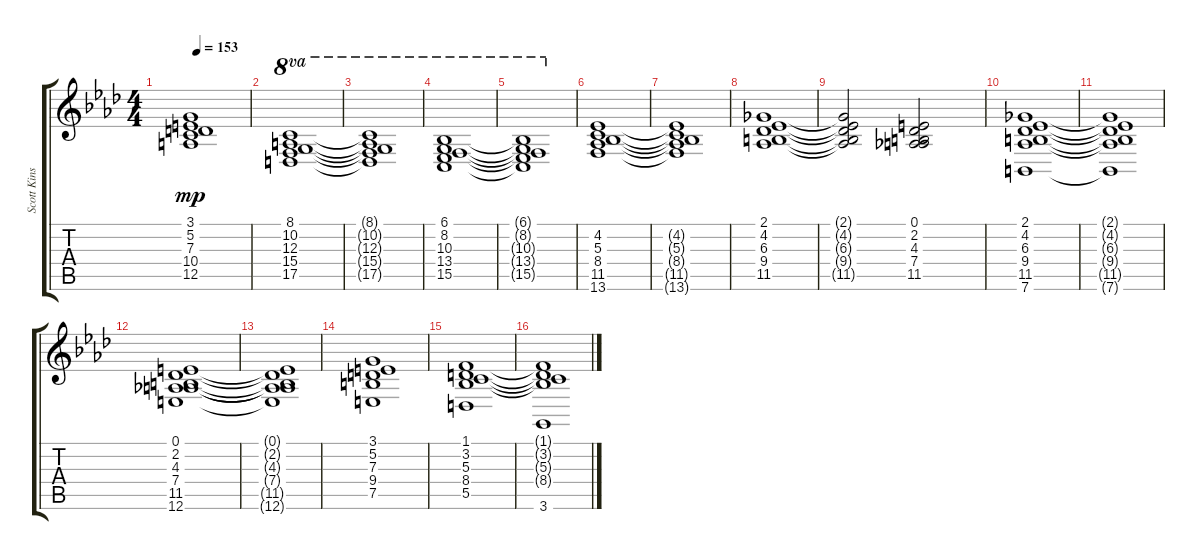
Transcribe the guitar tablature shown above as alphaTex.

\track ("Scott Kinsey - Keyboard #2" "Scott Kins") {instrument synthstrings1}
\staff {score tabs}
\tuning (E4 B3 G3 D3 A2 E2) {hide}
\ts (4 4)
\tempo 153
\clef g2
\ks ab
(3.1 5.2 7.3 10.4 12.5).1{dy mp} |
(8.1 10.2 12.3 15.4 17.5).1{ot 8va} |
(8.1{t} 10.2{t} 12.3{t} 15.4{t} 17.5{t}).1{ot 8va} |
(6.1 8.2 10.3 13.4 15.5).1{ot 8va} |
(6.1{t} 8.2{t} 10.3{t} 13.4{t} 15.5{t}).1{ot 8va} |
(4.2 5.3 8.4 11.5 13.6).1 |
(4.2{t} 5.3{t} 8.4{t} 11.5{t} 13.6{t}).1 |
(2.1 4.2 6.3 9.4 11.5).1 |
(2.1{t} 4.2{t} 6.3{t} 9.4{t} 11.5{t}).2 (0.1 2.2 4.3 7.4 11.5).2 |
(2.1 4.2 6.3 9.4 11.5 7.6).1 |
(2.1{t} 4.2{t} 6.3{t} 9.4{t} 11.5{t} 7.6{t}).1 |
(0.1 2.2 4.3 7.4 11.5 12.6).1 |
(0.1{t} 2.2{t} 4.3{t} 7.4{t} 11.5{t} 12.6{t}).1 |
(3.1 5.2 7.3 9.4 7.5).1 |
(1.1 3.2 5.3 8.4 5.5).1 |
(1.1{t} 3.2{t} 5.3{t} 8.4{t} 3.6).1
